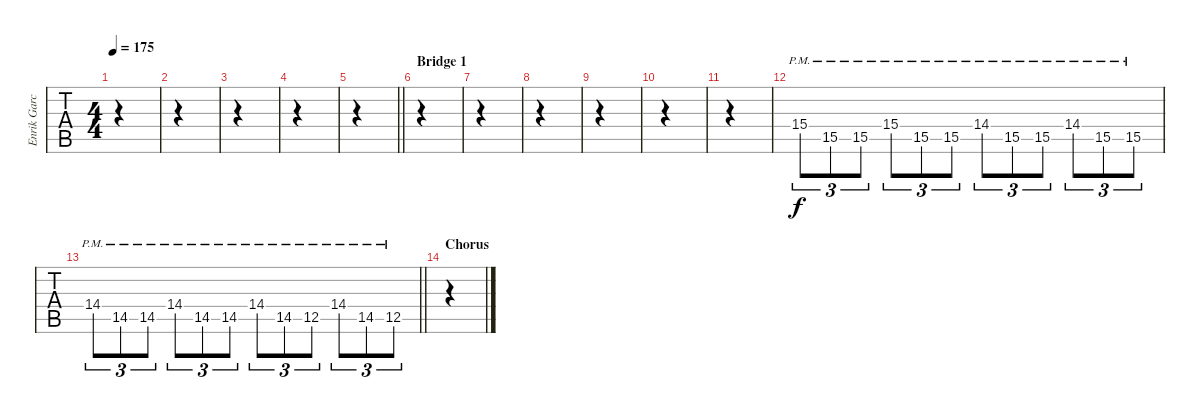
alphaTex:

\track ("Enrik García, Lead Guitar" "Enrik Garc") {instrument distortionguitar}
\staff {tabs}
\tuning (Eb4 Bb3 Gb3 Db3 Ab2 Eb2) {hide}
\ts (4 4)
\tempo 175
\clef g2
\ks c
|
|
|
|
\barLineRight lightlight
|
\section ("" "Bridge 1")
|
|
|
|
|
|
15.4{pm}.8{tu (3 2)} 15.5{pm}.8{tu (3 2)} 15.5{pm}.8{tu (3 2)} 15.4{pm}.8{tu (3 2)} 15.5{pm}.8{tu (3 2)} 15.5{pm}.8{tu (3 2)} 14.4{pm}.8{tu (3 2)} 15.5{pm}.8{tu (3 2)} 15.5{pm}.8{tu (3 2)} 14.4{pm}.8{tu (3 2)} 15.5{pm}.8{tu (3 2)} 15.5{pm}.8{tu (3 2)} |
\barLineRight lightlight
14.4{pm}.8{tu (3 2)} 14.5{pm}.8{tu (3 2)} 14.5{pm}.8{tu (3 2)} 14.4{pm}.8{tu (3 2)} 14.5{pm}.8{tu (3 2)} 14.5{pm}.8{tu (3 2)} 14.4{pm}.8{tu (3 2)} 14.5{pm}.8{tu (3 2)} 12.5{pm}.8{tu (3 2)} 14.4{pm}.8{tu (3 2)} 14.5{pm}.8{tu (3 2)} 12.5{pm}.8{tu (3 2)} |
\section ("" "Chorus")
